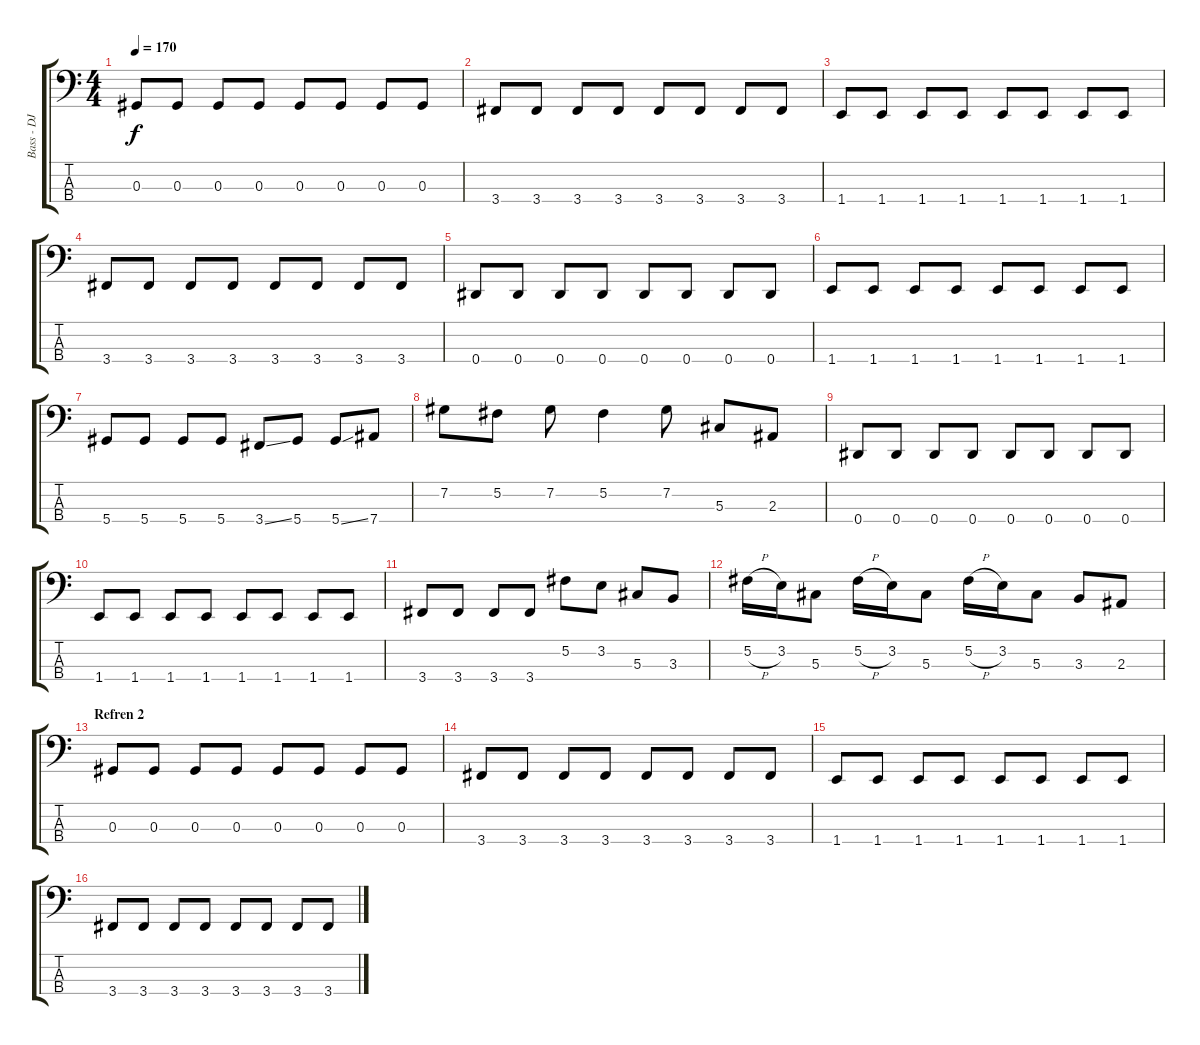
\track ("Bass - DJ" "Bass - DJ") {instrument electricbassfinger}
\staff {score tabs}
\tuning (Gb2 Db2 Ab1 Eb1) {hide}
\ts (4 4)
\tempo 170
\clef f4
\ks c
0.3.8{dy f} 0.3.8 0.3.8 0.3.8 0.3.8 0.3.8 0.3.8 0.3.8 |
3.4.8 3.4.8 3.4.8 3.4.8 3.4.8 3.4.8 3.4.8 3.4.8 |
1.4.8 1.4.8 1.4.8 1.4.8 1.4.8 1.4.8 1.4.8 1.4.8 |
3.4.8 3.4.8 3.4.8 3.4.8 3.4.8 3.4.8 3.4.8 3.4.8 |
0.4.8 0.4.8 0.4.8 0.4.8 0.4.8 0.4.8 0.4.8 0.4.8 |
1.4.8 1.4.8 1.4.8 1.4.8 1.4.8 1.4.8 1.4.8 1.4.8 |
5.4.8 5.4.8 5.4.8 5.4.8 3.4{ss}.8 5.4.8 5.4{ss}.8 7.4.8 |
7.2.8 5.2.8 7.2.8 5.2.4 7.2.8 5.3.8 2.3.8 |
0.4.8 0.4.8 0.4.8 0.4.8 0.4.8 0.4.8 0.4.8 0.4.8 |
1.4.8 1.4.8 1.4.8 1.4.8 1.4.8 1.4.8 1.4.8 1.4.8 |
3.4.8 3.4.8 3.4.8 3.4.8 5.2.8 3.2.8 5.3.8 3.3.8 |
5.2{h}.16 3.2.16 5.3.8 5.2{h}.16 3.2.16 5.3.8 5.2{h}.16 3.2.16 5.3.8 3.3.8 2.3.8 |
\section ("" "Refren 2")
0.3.8 0.3.8 0.3.8 0.3.8 0.3.8 0.3.8 0.3.8 0.3.8 |
3.4.8 3.4.8 3.4.8 3.4.8 3.4.8 3.4.8 3.4.8 3.4.8 |
1.4.8 1.4.8 1.4.8 1.4.8 1.4.8 1.4.8 1.4.8 1.4.8 |
3.4.8 3.4.8 3.4.8 3.4.8 3.4.8 3.4.8 3.4.8 3.4.8
